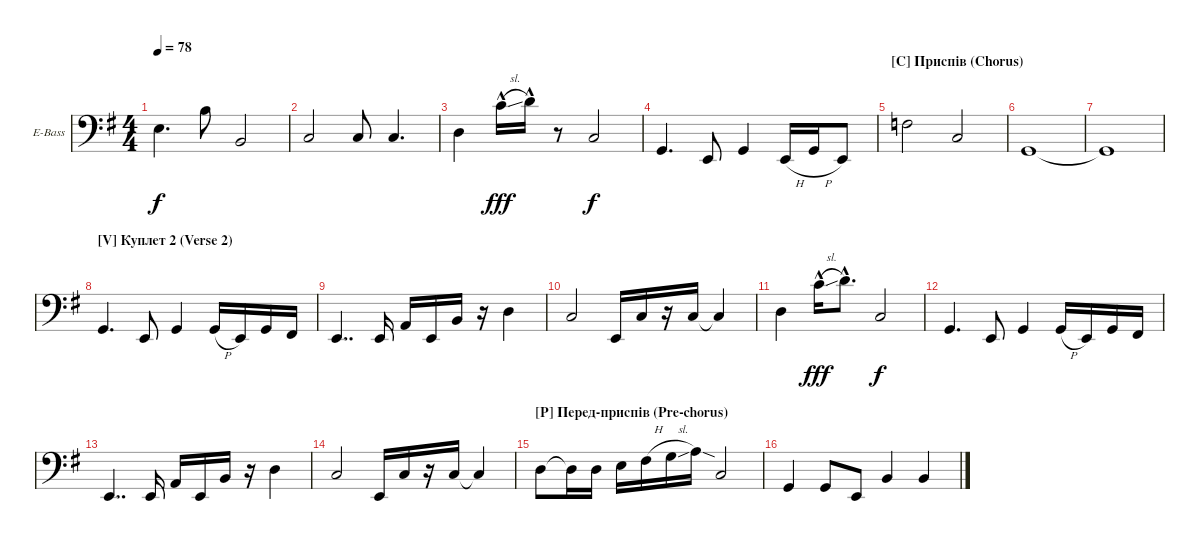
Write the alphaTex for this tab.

\defaultSystemsLayout 4
\bracketExtendMode groupsimilarinstruments
\firstSystemTrackNameOrientation horizontal
\otherSystemsTrackNameOrientation horizontal
\track ("Electric Bass (Pete Agnew)" "E-Bass") {instrument electricbassfinger}
\staff {score}
\tuning (G2 D2 A1 E1)
\ts (4 4)
\tempo 78
\clef f4
\ks eminor
2.2.4{d dy f} 4.1.8 2.3.2 |
3.3.2 3.3.8 3.3.4{d} |
5.3.4 5.1{sl hac}.16{dy fff} 7.1{hac}.16 r.8 3.3.2{dy f} |
3.4.4{d} 0.4.8 3.4.4 0.4{h}.16 3.4{h}.16 0.4.8 |
\section ("C" "Приспів (Chorus)")
3.2.2 3.3.2 |
3.4.1 |
3.4{t}.1 |
\section ("V" "Куплет 2 (Verse 2)")
3.4.4{d} 0.4.8 3.4.4 3.4{h}.16 0.4.16 3.4.16 2.4.16 |
0.4.4{dd} 0.4.16 0.3.16 0.4.16 2.3.16 r.16 5.3.4 |
3.3.2 0.4.16 3.3.16 r.16 3.3.16 3.3{t}.4 |
5.3.4 5.1{sl hac}.16{dy fff} 7.1{hac}.8{d} 8.4.2{dy f} |
3.4.4{d} 0.4.8 3.4.4 3.4{h}.16 0.4.16 3.4.16 2.4.16 |
0.4.4{dd} 0.4.16 0.3.16 0.4.16 2.3.16 r.16 5.3.4 |
3.3.2 0.4.16 3.3.16 r.16 3.3.16 3.3{t}.4 |
\section ("P" "Перед-приспів (Pre-chorus)")
5.3.8 5.3{t}.16 5.3.16 7.3.16 4.2{h}.16 5.2{sl}.16 7.2{sod}.16 8.4.2 |
3.4.4 3.4.8 0.4.8 2.3.4 2.3.4
